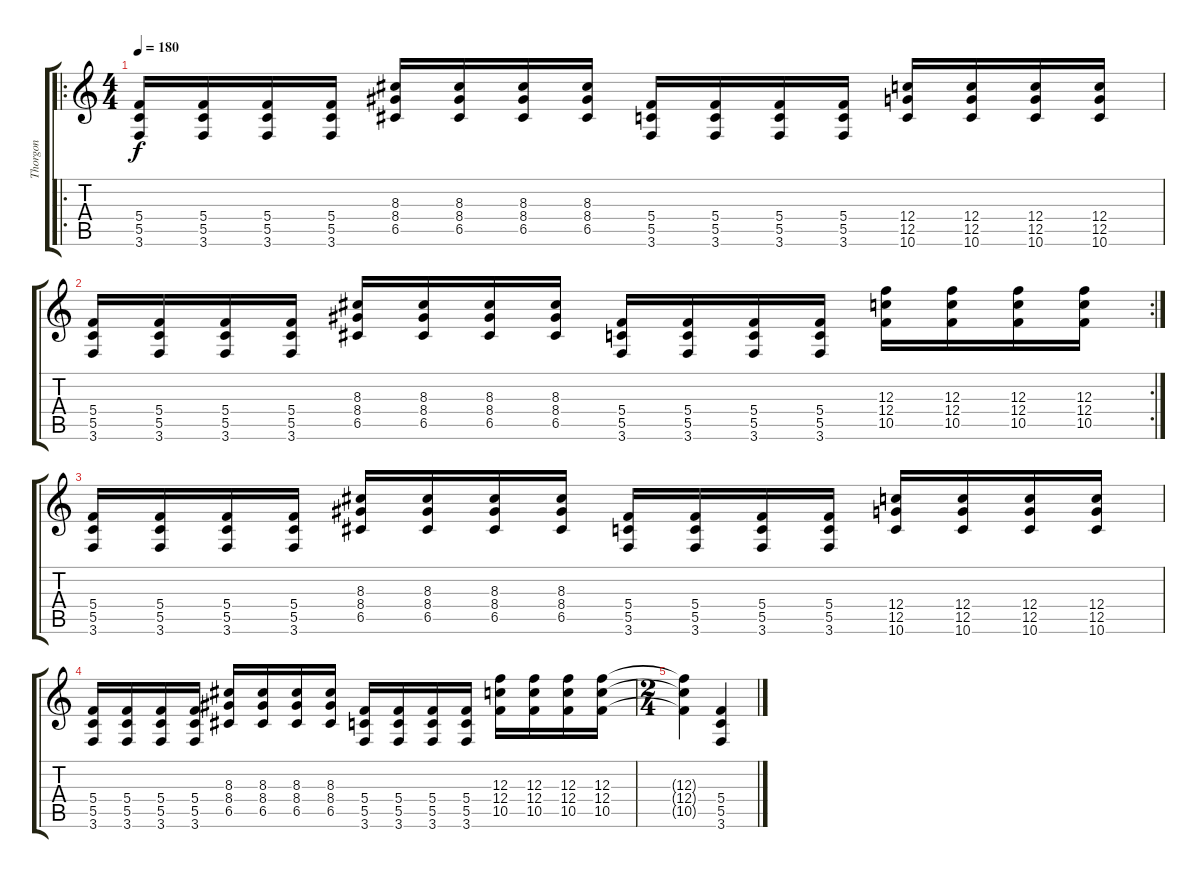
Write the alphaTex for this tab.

\track ("Thorgon" "Thorgon") {instrument distortionguitar}
\staff {score tabs}
\tuning (D4 A3 F3 C3 G2 D2) {hide}
\ro
\ts (4 4)
\tempo 180
\clef g2
\ks c
(5.4 5.5 3.6).16{dy f} (5.4 5.5 3.6).16 (5.4 5.5 3.6).16 (5.4 5.5 3.6).16 (8.3 8.4 6.5).16 (8.3 8.4 6.5).16 (8.3 8.4 6.5).16 (8.3 8.4 6.5).16 (5.4 5.5 3.6).16 (5.4 5.5 3.6).16 (5.4 5.5 3.6).16 (5.4 5.5 3.6).16 (12.4 12.5 10.6).16 (12.4 12.5 10.6).16 (12.4 12.5 10.6).16 (12.4 12.5 10.6).16 |
\rc 2
(5.4 5.5 3.6).16 (5.4 5.5 3.6).16 (5.4 5.5 3.6).16 (5.4 5.5 3.6).16 (8.3 8.4 6.5).16 (8.3 8.4 6.5).16 (8.3 8.4 6.5).16 (8.3 8.4 6.5).16 (5.4 5.5 3.6).16 (5.4 5.5 3.6).16 (5.4 5.5 3.6).16 (5.4 5.5 3.6).16 (12.3 12.4 10.5).16 (12.3 12.4 10.5).16 (12.3 12.4 10.5).16 (12.3 12.4 10.5).16 |
(5.4 5.5 3.6).16 (5.4 5.5 3.6).16 (5.4 5.5 3.6).16 (5.4 5.5 3.6).16 (8.3 8.4 6.5).16 (8.3 8.4 6.5).16 (8.3 8.4 6.5).16 (8.3 8.4 6.5).16 (5.4 5.5 3.6).16 (5.4 5.5 3.6).16 (5.4 5.5 3.6).16 (5.4 5.5 3.6).16 (12.4 12.5 10.6).16 (12.4 12.5 10.6).16 (12.4 12.5 10.6).16 (12.4 12.5 10.6).16 |
(5.4 5.5 3.6).16 (5.4 5.5 3.6).16 (5.4 5.5 3.6).16 (5.4 5.5 3.6).16 (8.3 8.4 6.5).16 (8.3 8.4 6.5).16 (8.3 8.4 6.5).16 (8.3 8.4 6.5).16 (5.4 5.5 3.6).16 (5.4 5.5 3.6).16 (5.4 5.5 3.6).16 (5.4 5.5 3.6).16 (12.3 12.4 10.5).16 (12.3 12.4 10.5).16 (12.3 12.4 10.5).16 (12.3 12.4 10.5).16 |
\ts (2 4)
(12.3{t} 12.4{t} 10.5{t}).4 (5.4 5.5 3.6).4
